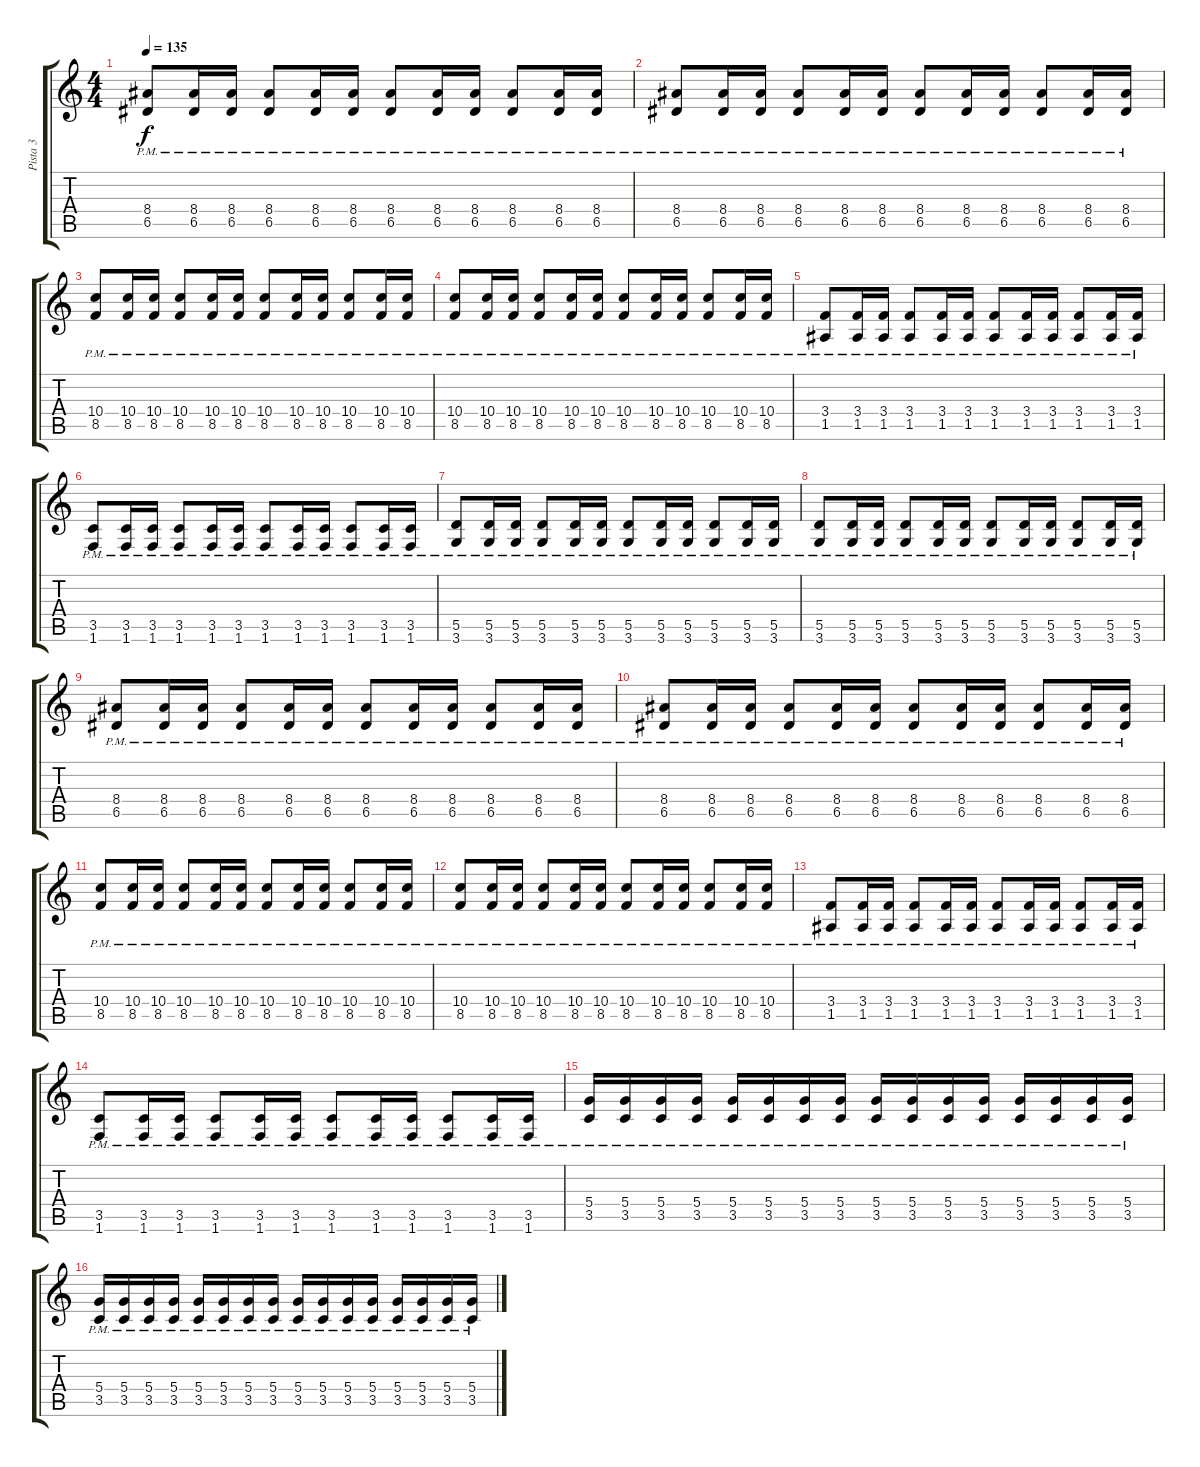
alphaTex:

\track ("Pista 3" "Pista 3") {instrument distortionguitar}
\staff {score tabs}
\tuning (E4 B3 G3 D3 A2 E2) {hide}
\ts (4 4)
\tempo 135
\clef g2
\ks c
(8.4{pm} 6.5{pm}).8{dy f} (8.4{pm} 6.5{pm}).16 (8.4{pm} 6.5{pm}).16 (8.4{pm} 6.5{pm}).8 (8.4{pm} 6.5{pm}).16 (8.4{pm} 6.5{pm}).16 (8.4{pm} 6.5{pm}).8 (8.4{pm} 6.5{pm}).16 (8.4{pm} 6.5{pm}).16 (8.4{pm} 6.5{pm}).8 (8.4{pm} 6.5{pm}).16 (8.4{pm} 6.5{pm}).16 |
(8.4{pm} 6.5{pm}).8 (8.4{pm} 6.5{pm}).16 (8.4{pm} 6.5{pm}).16 (8.4{pm} 6.5{pm}).8 (8.4{pm} 6.5{pm}).16 (8.4{pm} 6.5{pm}).16 (8.4{pm} 6.5{pm}).8 (8.4{pm} 6.5{pm}).16 (8.4{pm} 6.5{pm}).16 (8.4{pm} 6.5{pm}).8 (8.4{pm} 6.5{pm}).16 (8.4{pm} 6.5{pm}).16 |
(10.4{pm} 8.5{pm}).8 (10.4{pm} 8.5{pm}).16 (10.4{pm} 8.5{pm}).16 (10.4{pm} 8.5{pm}).8 (10.4{pm} 8.5{pm}).16 (10.4{pm} 8.5{pm}).16 (10.4{pm} 8.5{pm}).8 (10.4{pm} 8.5{pm}).16 (10.4{pm} 8.5{pm}).16 (10.4{pm} 8.5{pm}).8 (10.4{pm} 8.5{pm}).16 (10.4{pm} 8.5{pm}).16 |
(10.4{pm} 8.5{pm}).8 (10.4{pm} 8.5{pm}).16 (10.4{pm} 8.5{pm}).16 (10.4{pm} 8.5{pm}).8 (10.4{pm} 8.5{pm}).16 (10.4{pm} 8.5{pm}).16 (10.4{pm} 8.5{pm}).8 (10.4{pm} 8.5{pm}).16 (10.4{pm} 8.5{pm}).16 (10.4{pm} 8.5{pm}).8 (10.4{pm} 8.5{pm}).16 (10.4{pm} 8.5{pm}).16 |
(3.4{pm} 1.5{pm}).8 (3.4{pm} 1.5{pm}).16 (3.4{pm} 1.5{pm}).16 (3.4{pm} 1.5{pm}).8 (3.4{pm} 1.5{pm}).16 (3.4{pm} 1.5{pm}).16 (3.4{pm} 1.5{pm}).8 (3.4{pm} 1.5{pm}).16 (3.4{pm} 1.5{pm}).16 (3.4{pm} 1.5{pm}).8 (3.4{pm} 1.5{pm}).16 (3.4{pm} 1.5{pm}).16 |
(3.5{pm} 1.6{pm}).8 (3.5{pm} 1.6{pm}).16 (3.5{pm} 1.6{pm}).16 (3.5{pm} 1.6{pm}).8 (3.5{pm} 1.6{pm}).16 (3.5{pm} 1.6{pm}).16 (3.5{pm} 1.6{pm}).8 (3.5{pm} 1.6{pm}).16 (3.5{pm} 1.6{pm}).16 (3.5{pm} 1.6{pm}).8 (3.5{pm} 1.6{pm}).16 (3.5{pm} 1.6{pm}).16 |
(5.5{pm} 3.6{pm}).8 (5.5{pm} 3.6{pm}).16 (5.5{pm} 3.6{pm}).16 (5.5{pm} 3.6{pm}).8 (5.5{pm} 3.6{pm}).16 (5.5{pm} 3.6{pm}).16 (5.5{pm} 3.6{pm}).8 (5.5{pm} 3.6{pm}).16 (5.5{pm} 3.6{pm}).16 (5.5{pm} 3.6{pm}).8 (5.5{pm} 3.6{pm}).16 (5.5{pm} 3.6{pm}).16 |
(5.5{pm} 3.6{pm}).8 (5.5{pm} 3.6{pm}).16 (5.5{pm} 3.6{pm}).16 (5.5{pm} 3.6{pm}).8 (5.5{pm} 3.6{pm}).16 (5.5{pm} 3.6{pm}).16 (5.5{pm} 3.6{pm}).8 (5.5{pm} 3.6{pm}).16 (5.5{pm} 3.6{pm}).16 (5.5{pm} 3.6{pm}).8 (5.5{pm} 3.6{pm}).16 (5.5{pm} 3.6{pm}).16 |
(8.4{pm} 6.5{pm}).8 (8.4{pm} 6.5{pm}).16 (8.4{pm} 6.5{pm}).16 (8.4{pm} 6.5{pm}).8 (8.4{pm} 6.5{pm}).16 (8.4{pm} 6.5{pm}).16 (8.4{pm} 6.5{pm}).8 (8.4{pm} 6.5{pm}).16 (8.4{pm} 6.5{pm}).16 (8.4{pm} 6.5{pm}).8 (8.4{pm} 6.5{pm}).16 (8.4{pm} 6.5{pm}).16 |
(8.4{pm} 6.5{pm}).8 (8.4{pm} 6.5{pm}).16 (8.4{pm} 6.5{pm}).16 (8.4{pm} 6.5{pm}).8 (8.4{pm} 6.5{pm}).16 (8.4{pm} 6.5{pm}).16 (8.4{pm} 6.5{pm}).8 (8.4{pm} 6.5{pm}).16 (8.4{pm} 6.5{pm}).16 (8.4{pm} 6.5{pm}).8 (8.4{pm} 6.5{pm}).16 (8.4{pm} 6.5{pm}).16 |
(10.4{pm} 8.5{pm}).8 (10.4{pm} 8.5{pm}).16 (10.4{pm} 8.5{pm}).16 (10.4{pm} 8.5{pm}).8 (10.4{pm} 8.5{pm}).16 (10.4{pm} 8.5{pm}).16 (10.4{pm} 8.5{pm}).8 (10.4{pm} 8.5{pm}).16 (10.4{pm} 8.5{pm}).16 (10.4{pm} 8.5{pm}).8 (10.4{pm} 8.5{pm}).16 (10.4{pm} 8.5{pm}).16 |
(10.4{pm} 8.5{pm}).8 (10.4{pm} 8.5{pm}).16 (10.4{pm} 8.5{pm}).16 (10.4{pm} 8.5{pm}).8 (10.4{pm} 8.5{pm}).16 (10.4{pm} 8.5{pm}).16 (10.4{pm} 8.5{pm}).8 (10.4{pm} 8.5{pm}).16 (10.4{pm} 8.5{pm}).16 (10.4{pm} 8.5{pm}).8 (10.4{pm} 8.5{pm}).16 (10.4{pm} 8.5{pm}).16 |
(3.4{pm} 1.5{pm}).8 (3.4{pm} 1.5{pm}).16 (3.4{pm} 1.5{pm}).16 (3.4{pm} 1.5{pm}).8 (3.4{pm} 1.5{pm}).16 (3.4{pm} 1.5{pm}).16 (3.4{pm} 1.5{pm}).8 (3.4{pm} 1.5{pm}).16 (3.4{pm} 1.5{pm}).16 (3.4{pm} 1.5{pm}).8 (3.4{pm} 1.5{pm}).16 (3.4{pm} 1.5{pm}).16 |
(3.5{pm} 1.6{pm}).8 (3.5{pm} 1.6{pm}).16 (3.5{pm} 1.6{pm}).16 (3.5{pm} 1.6{pm}).8 (3.5{pm} 1.6{pm}).16 (3.5{pm} 1.6{pm}).16 (3.5{pm} 1.6{pm}).8 (3.5{pm} 1.6{pm}).16 (3.5{pm} 1.6{pm}).16 (3.5{pm} 1.6{pm}).8 (3.5{pm} 1.6{pm}).16 (3.5{pm} 1.6{pm}).16 |
(5.4{pm} 3.5{pm}).16 (5.4{pm} 3.5{pm}).16 (5.4{pm} 3.5{pm}).16 (5.4{pm} 3.5{pm}).16 (5.4{pm} 3.5{pm}).16 (5.4{pm} 3.5{pm}).16 (5.4{pm} 3.5{pm}).16 (5.4{pm} 3.5{pm}).16 (5.4{pm} 3.5{pm}).16 (5.4{pm} 3.5{pm}).16 (5.4{pm} 3.5{pm}).16 (5.4{pm} 3.5{pm}).16 (5.4{pm} 3.5{pm}).16 (5.4{pm} 3.5{pm}).16 (5.4{pm} 3.5{pm}).16 (5.4{pm} 3.5{pm}).16 |
(5.4{pm} 3.5{pm}).16 (5.4{pm} 3.5{pm}).16 (5.4{pm} 3.5{pm}).16 (5.4{pm} 3.5{pm}).16 (5.4{pm} 3.5{pm}).16 (5.4{pm} 3.5{pm}).16 (5.4{pm} 3.5{pm}).16 (5.4{pm} 3.5{pm}).16 (5.4{pm} 3.5{pm}).16 (5.4{pm} 3.5{pm}).16 (5.4{pm} 3.5{pm}).16 (5.4{pm} 3.5{pm}).16 (5.4{pm} 3.5{pm}).16 (5.4{pm} 3.5{pm}).16 (5.4{pm} 3.5{pm}).16 (5.4{pm} 3.5{pm}).16
